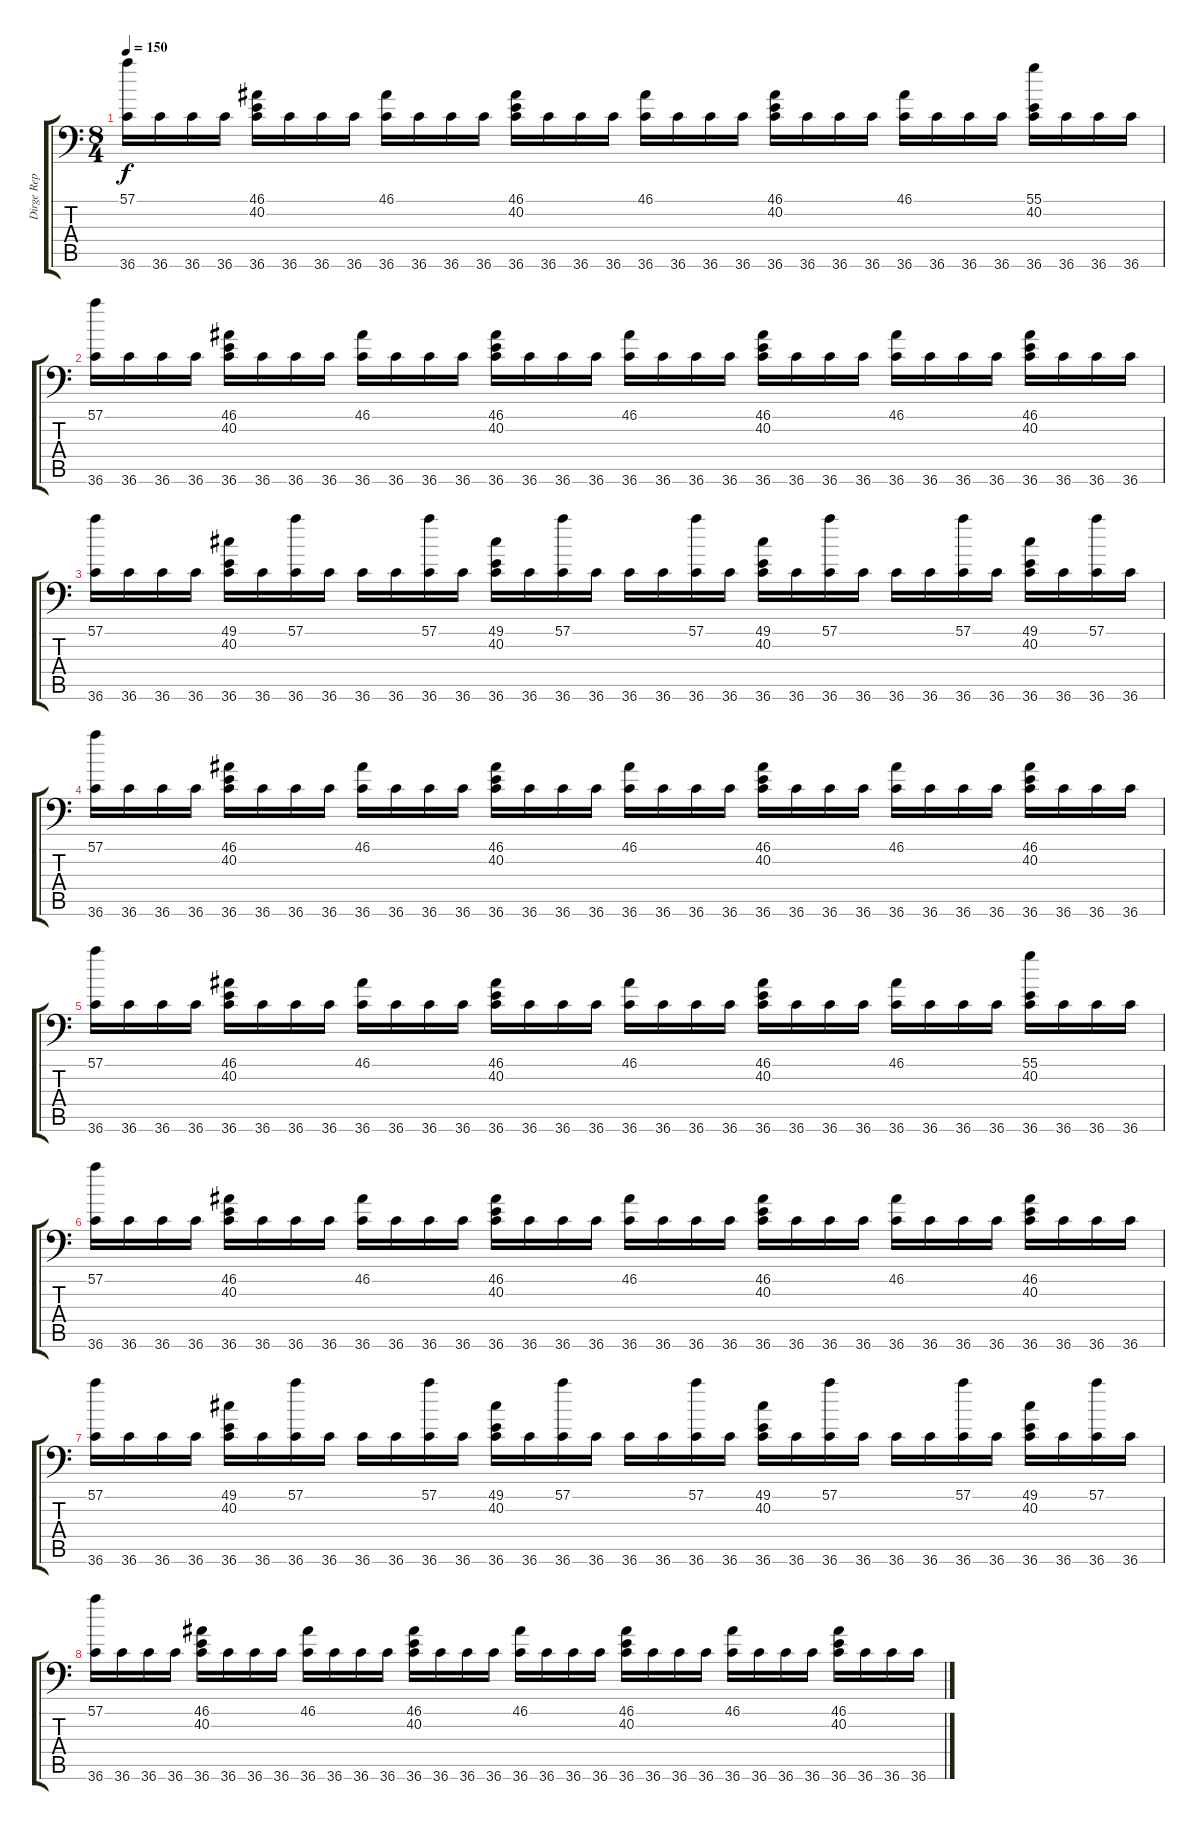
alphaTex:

\track ("Dirge Rep" "Dirge Rep") {instrument acousticgrandpiano}
\staff {score tabs}
\tuning (C-1 C-1 C-1 C-1 C-1 C-1) {hide}
\ts (8 4)
\tempo 150
\clef f4
\ks c
(57.1 36.6).16{dy f} 36.6.16 36.6.16 36.6.16 (46.1 40.2 36.6).16 36.6.16 36.6.16 36.6.16 (46.1 36.6).16 36.6.16 36.6.16 36.6.16 (46.1 40.2 36.6).16 36.6.16 36.6.16 36.6.16 (46.1 36.6).16 36.6.16 36.6.16 36.6.16 (46.1 40.2 36.6).16 36.6.16 36.6.16 36.6.16 (46.1 36.6).16 36.6.16 36.6.16 36.6.16 (55.1 40.2 36.6).16 36.6.16 36.6.16 36.6.16 |
(57.1 36.6).16 36.6.16 36.6.16 36.6.16 (46.1 40.2 36.6).16 36.6.16 36.6.16 36.6.16 (46.1 36.6).16 36.6.16 36.6.16 36.6.16 (46.1 40.2 36.6).16 36.6.16 36.6.16 36.6.16 (46.1 36.6).16 36.6.16 36.6.16 36.6.16 (46.1 40.2 36.6).16 36.6.16 36.6.16 36.6.16 (46.1 36.6).16 36.6.16 36.6.16 36.6.16 (46.1 40.2 36.6).16 36.6.16 36.6.16 36.6.16 |
(57.1 36.6).16 36.6.16 36.6.16 36.6.16 (49.1 40.2 36.6).16 36.6.16 (57.1 36.6).16 36.6.16 36.6.16 36.6.16 (57.1 36.6).16 36.6.16 (49.1 40.2 36.6).16 36.6.16 (57.1 36.6).16 36.6.16 36.6.16 36.6.16 (57.1 36.6).16 36.6.16 (49.1 40.2 36.6).16 36.6.16 (57.1 36.6).16 36.6.16 36.6.16 36.6.16 (57.1 36.6).16 36.6.16 (49.1 40.2 36.6).16 36.6.16 (57.1 36.6).16 36.6.16 |
(57.1 36.6).16 36.6.16 36.6.16 36.6.16 (46.1 40.2 36.6).16 36.6.16 36.6.16 36.6.16 (46.1 36.6).16 36.6.16 36.6.16 36.6.16 (46.1 40.2 36.6).16 36.6.16 36.6.16 36.6.16 (46.1 36.6).16 36.6.16 36.6.16 36.6.16 (46.1 40.2 36.6).16 36.6.16 36.6.16 36.6.16 (46.1 36.6).16 36.6.16 36.6.16 36.6.16 (46.1 40.2 36.6).16 36.6.16 36.6.16 36.6.16 |
(57.1 36.6).16 36.6.16 36.6.16 36.6.16 (46.1 40.2 36.6).16 36.6.16 36.6.16 36.6.16 (46.1 36.6).16 36.6.16 36.6.16 36.6.16 (46.1 40.2 36.6).16 36.6.16 36.6.16 36.6.16 (46.1 36.6).16 36.6.16 36.6.16 36.6.16 (46.1 40.2 36.6).16 36.6.16 36.6.16 36.6.16 (46.1 36.6).16 36.6.16 36.6.16 36.6.16 (55.1 40.2 36.6).16 36.6.16 36.6.16 36.6.16 |
(57.1 36.6).16 36.6.16 36.6.16 36.6.16 (46.1 40.2 36.6).16 36.6.16 36.6.16 36.6.16 (46.1 36.6).16 36.6.16 36.6.16 36.6.16 (46.1 40.2 36.6).16 36.6.16 36.6.16 36.6.16 (46.1 36.6).16 36.6.16 36.6.16 36.6.16 (46.1 40.2 36.6).16 36.6.16 36.6.16 36.6.16 (46.1 36.6).16 36.6.16 36.6.16 36.6.16 (46.1 40.2 36.6).16 36.6.16 36.6.16 36.6.16 |
(57.1 36.6).16 36.6.16 36.6.16 36.6.16 (49.1 40.2 36.6).16 36.6.16 (57.1 36.6).16 36.6.16 36.6.16 36.6.16 (57.1 36.6).16 36.6.16 (49.1 40.2 36.6).16 36.6.16 (57.1 36.6).16 36.6.16 36.6.16 36.6.16 (57.1 36.6).16 36.6.16 (49.1 40.2 36.6).16 36.6.16 (57.1 36.6).16 36.6.16 36.6.16 36.6.16 (57.1 36.6).16 36.6.16 (49.1 40.2 36.6).16 36.6.16 (57.1 36.6).16 36.6.16 |
(57.1 36.6).16 36.6.16 36.6.16 36.6.16 (46.1 40.2 36.6).16 36.6.16 36.6.16 36.6.16 (46.1 36.6).16 36.6.16 36.6.16 36.6.16 (46.1 40.2 36.6).16 36.6.16 36.6.16 36.6.16 (46.1 36.6).16 36.6.16 36.6.16 36.6.16 (46.1 40.2 36.6).16 36.6.16 36.6.16 36.6.16 (46.1 36.6).16 36.6.16 36.6.16 36.6.16 (46.1 40.2 36.6).16 36.6.16 36.6.16 36.6.16
